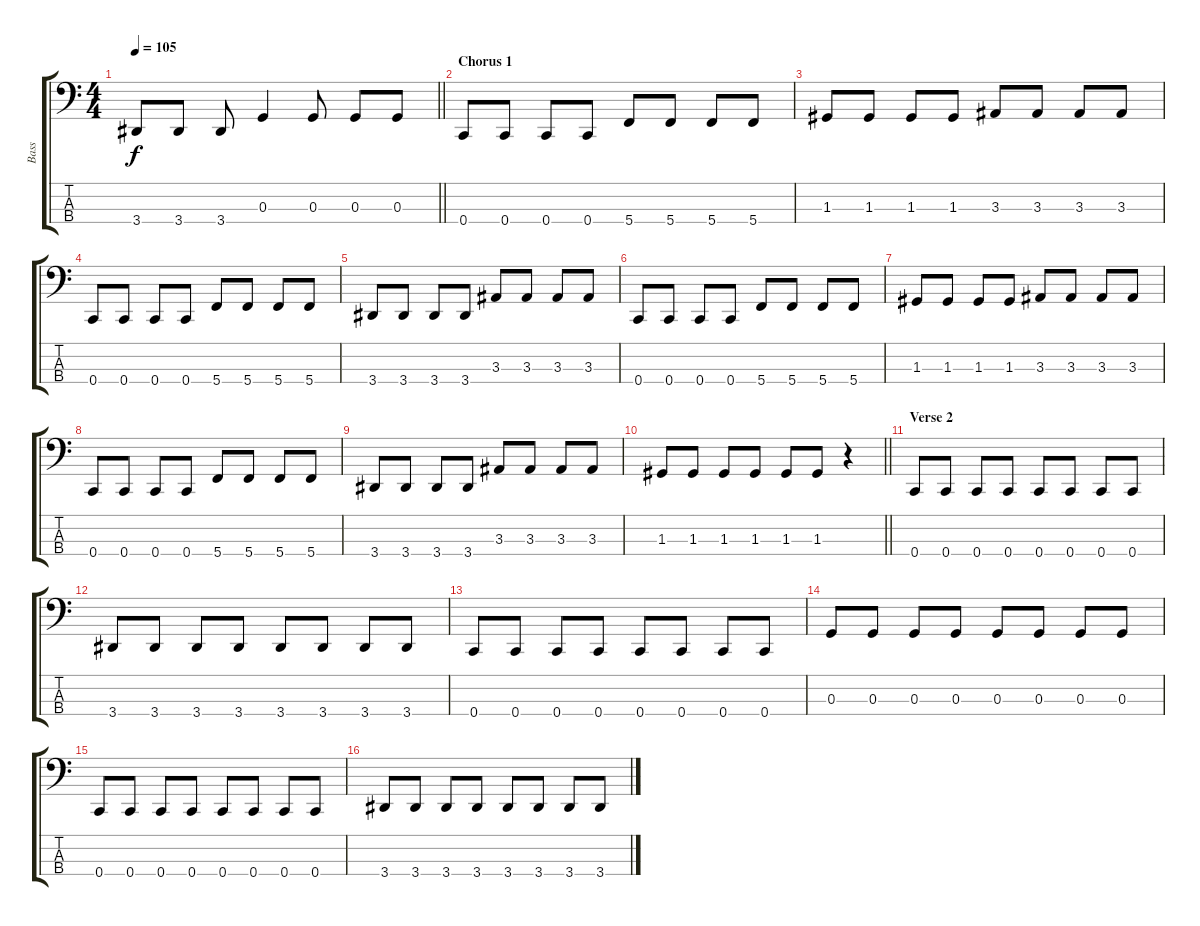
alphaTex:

\track ("Bass" "Bass") {instrument electricbassfinger}
\staff {score tabs}
\tuning (F2 C2 G1 C1) {hide}
\ts (4 4)
\tempo 105
\clef f4
\barLineRight lightlight
\ks c
3.4{t}.8{dy f} 3.4.8 3.4.8 0.3.4 0.3.8 0.3.8 0.3.8 |
\section ("" "Chorus 1")
0.4.8 0.4.8 0.4.8 0.4.8 5.4.8 5.4.8 5.4.8 5.4.8 |
1.3.8 1.3.8 1.3.8 1.3.8 3.3.8 3.3.8 3.3.8 3.3.8 |
0.4.8 0.4.8 0.4.8 0.4.8 5.4.8 5.4.8 5.4.8 5.4.8 |
3.4.8 3.4.8 3.4.8 3.4.8 3.3.8 3.3.8 3.3.8 3.3.8 |
0.4.8 0.4.8 0.4.8 0.4.8 5.4.8 5.4.8 5.4.8 5.4.8 |
1.3.8 1.3.8 1.3.8 1.3.8 3.3.8 3.3.8 3.3.8 3.3.8 |
0.4.8 0.4.8 0.4.8 0.4.8 5.4.8 5.4.8 5.4.8 5.4.8 |
3.4.8 3.4.8 3.4.8 3.4.8 3.3.8 3.3.8 3.3.8 3.3.8 |
\barLineRight lightlight
1.3.8 1.3.8 1.3.8 1.3.8 1.3.8 1.3.8 r.4 |
\section ("" "Verse 2")
0.4.8 0.4.8 0.4.8 0.4.8 0.4.8 0.4.8 0.4.8 0.4.8 |
3.4.8 3.4.8 3.4.8 3.4.8 3.4.8 3.4.8 3.4.8 3.4.8 |
0.4.8 0.4.8 0.4.8 0.4.8 0.4.8 0.4.8 0.4.8 0.4.8 |
0.3.8 0.3.8 0.3.8 0.3.8 0.3.8 0.3.8 0.3.8 0.3.8 |
0.4.8 0.4.8 0.4.8 0.4.8 0.4.8 0.4.8 0.4.8 0.4.8 |
3.4.8 3.4.8 3.4.8 3.4.8 3.4.8 3.4.8 3.4.8 3.4.8
